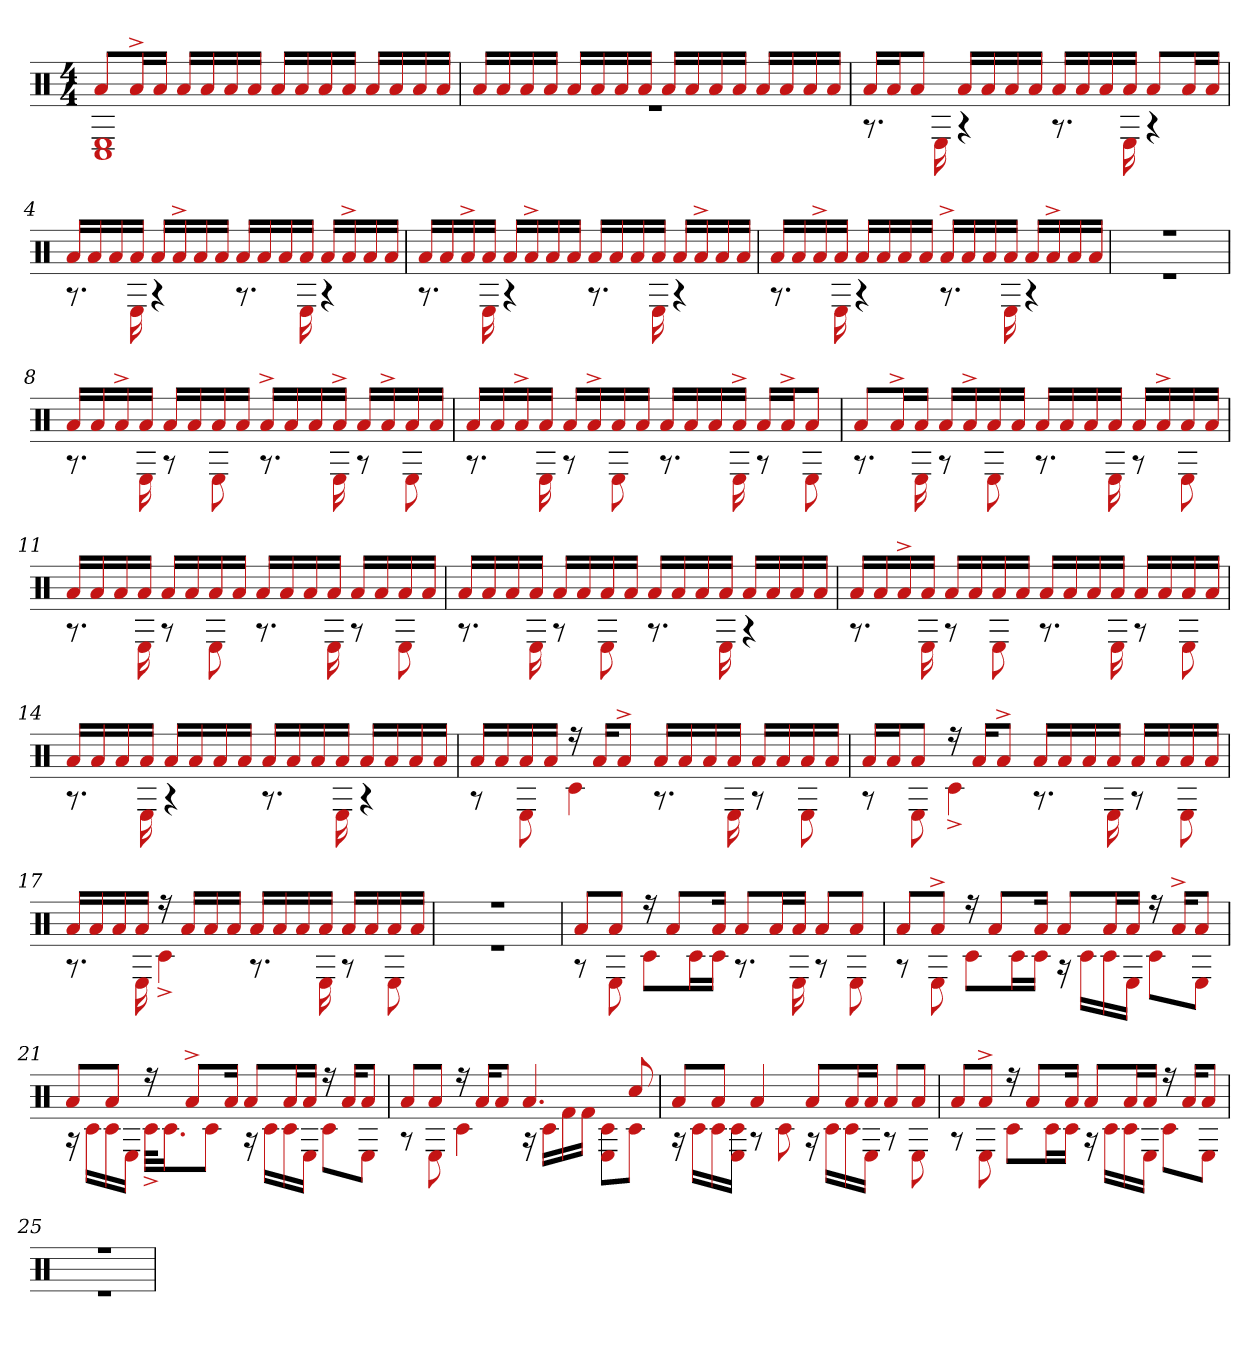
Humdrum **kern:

**kern
*part1
*staff1
*clefX
*k[]
*M4/4
=1
*^
8aL	1C# 1E
16a^L	.
16aJJ	.
16aLL	.
16a	.
16a	.
16aJJ	.
16aLL	.
16a	.
16a	.
16aJJ	.
16aLL	.
16a	.
16a	.
16aJJ	.
=2	=2
16aLL	1r
16a	.
16a	.
16aJJ	.
16aLL	.
16a	.
16a	.
16aJJ	.
16aLL	.
16a	.
16a	.
16aJJ	.
16aLL	.
16a	.
16a	.
16aJJ	.
=3	=3
16aLL	8.r
16aJ	.
8aJ	.
.	16E
16aLL	4r
16a	.
16a	.
16aJJ	.
16aLL	8.r
16a	.
16a	.
16aJJ	16E
8aL	4r
16aL	.
16aJJ	.
=4	=4
16aLL	8.r
16a	.
16a	.
16aJJ	16E
16aLL	4r
16a^	.
16a	.
16aJJ	.
16aLL	8.r
16a	.
16a	.
16aJJ	16E
16aLL	4r
16a^	.
16a	.
16aJJ	.
=5	=5
16aLL	8.r
16a	.
16a^	.
16aJJ	16E
16aLL	4r
16a^	.
16a	.
16aJJ	.
16aLL	8.r
16a	.
16a	.
16aJJ	16E
16aLL	4r
16a^	.
16a	.
16aJJ	.
=6	=6
16aLL	8.r
16a	.
16a^	.
16aJJ	16E
16aLL	4r
16a	.
16a	.
16aJJ	.
16a^LL	8.r
16a	.
16a	.
16aJJ	16E
16aLL	4r
16a^	.
16a	.
16aJJ	.
=7	=7
1r	1r
=8	=8
16aLL	8.r
16a	.
16a^	.
16aJJ	16E
16aLL	8r
16a	.
16a	8E
16aJJ	.
16a^LL	8.r
16a	.
16a	.
16a^JJ	16E
16aLL	8r
16a^	.
16a	8E
16aJJ	.
=9	=9
16aLL	8.r
16a	.
16a^	.
16aJJ	16E
16aLL	8r
16a^	.
16a	8E
16aJJ	.
16aLL	8.r
16a	.
16a	.
16a^JJ	16E
16aLL	8r
16a^J	.
8aJ	8E
=10	=10
8aL	8.r
16a^L	.
16aJJ	16E
16aLL	8r
16a^	.
16a	8E
16aJJ	.
16aLL	8.r
16a	.
16a	.
16aJJ	16E
16aLL	8r
16a^	.
16a	8E
16aJJ	.
=11	=11
16aLL	8.r
16a	.
16a	.
16aJJ	16E
16aLL	8r
16a	.
16a	8E
16aJJ	.
16aLL	8.r
16a	.
16a	.
16aJJ	16E
16aLL	8r
16a	.
16a	8E
16aJJ	.
=12	=12
16aLL	8.r
16a	.
16a	.
16aJJ	16E
16aLL	8r
16a	.
16a	8E
16aJJ	.
16aLL	8.r
16a	.
16a	.
16aJJ	16E
16aLL	4r
16a	.
16a	.
16aJJ	.
=13	=13
16aLL	8.r
16a	.
16a^	.
16aJJ	16E
16aLL	8r
16a	.
16a	8E
16aJJ	.
16aLL	8.r
16a	.
16a	.
16aJJ	16E
16aLL	8r
16a	.
16a	8E
16aJJ	.
=14	=14
16aLL	8.r
16a	.
16a	.
16aJJ	16E
16aLL	4r
16a	.
16a	.
16aJJ	.
16aLL	8.r
16a	.
16a	.
16aJJ	16E
16aLL	4r
16a	.
16a	.
16aJJ	.
=15	=15
16aLL	8r
16a	.
16a	8E
16aJJ	.
16r	4c#
16aKL	.
8a^J	.
16aLL	8.r
16a	.
16a	.
16aJJ	16E
16aLL	8r
16a	.
16a	8E
16aJJ	.
=16	=16
16aLL	8r
16aJ	.
8aJ	8E
16r	4c#^
16aKL	.
8a^J	.
16aLL	8.r
16a	.
16a	.
16aJJ	16E
16aLL	8r
16a	.
16a	8E
16aJJ	.
=17	=17
16aLL	8.r
16a	.
16a	.
16aJJ	16E
16r	4c#^
16aLL	.
16a	.
16aJJ	.
16aLL	8.r
16a	.
16a	.
16aJJ	16E
16aLL	8r
16a	.
16a	8E
16aJJ	.
=18	=18
1r	1r
=19	=19
8aL	8r
8aJ	8E
16r	8c#L
8aL	.
.	16c#L
16aJk	16c#JJ
8aL	8.r
16aL	.
16aJJ	16E
8aL	8r
8aJ	8E
=20	=20
8aL	8r
8a^J	8E
16r	8c#L
8aL	.
.	16c#L
16aJk	16c#JJ
8aL	16r
.	16c#LL
16aL	16c#
16aJJ	16EJJ
16r	8c#L
16a^KL	.
8aJ	8EJ
=21	=21
8aL	16r
.	16c#LL
8aJ	16c#
.	16EJJ
16r	32c#^KLL
.	16.c#J
8a^L	.
.	8c#J
16aJk	.
8aL	16r
.	16c#LL
16aL	16c#
16aJJ	16EJJ
16r	8c#L
16aKL	.
8aJ	8EJ
=22	=22
8aL	8r
8aJ	8E
16r	4c#
16aKL	.
8aJ	.
4.a	16r
.	16c#LL
.	16f#
.	16f#JJ
.	8c# 8EL
8cc#	8c#J
=23	=23
8aL	16r
.	16c#LL
8aJ	16c#
.	16c# 16EJJ
4a	8r
.	8c#
8aL	16r
.	16c#LL
16aL	16c#
16aJJ	16EJJ
8aL	8r
8aJ	8E
=24	=24
8aL	8r
8a^J	8E
16r	8c#L
8aL	.
.	16c#L
16aJk	16c#JJ
8aL	16r
.	16c#LL
16aL	16c#
16aJJ	16EJJ
16r	8c#L
16aKL	.
8aJ	8EJ
=25	=25
1r	1r
*v	*v
=
*-
